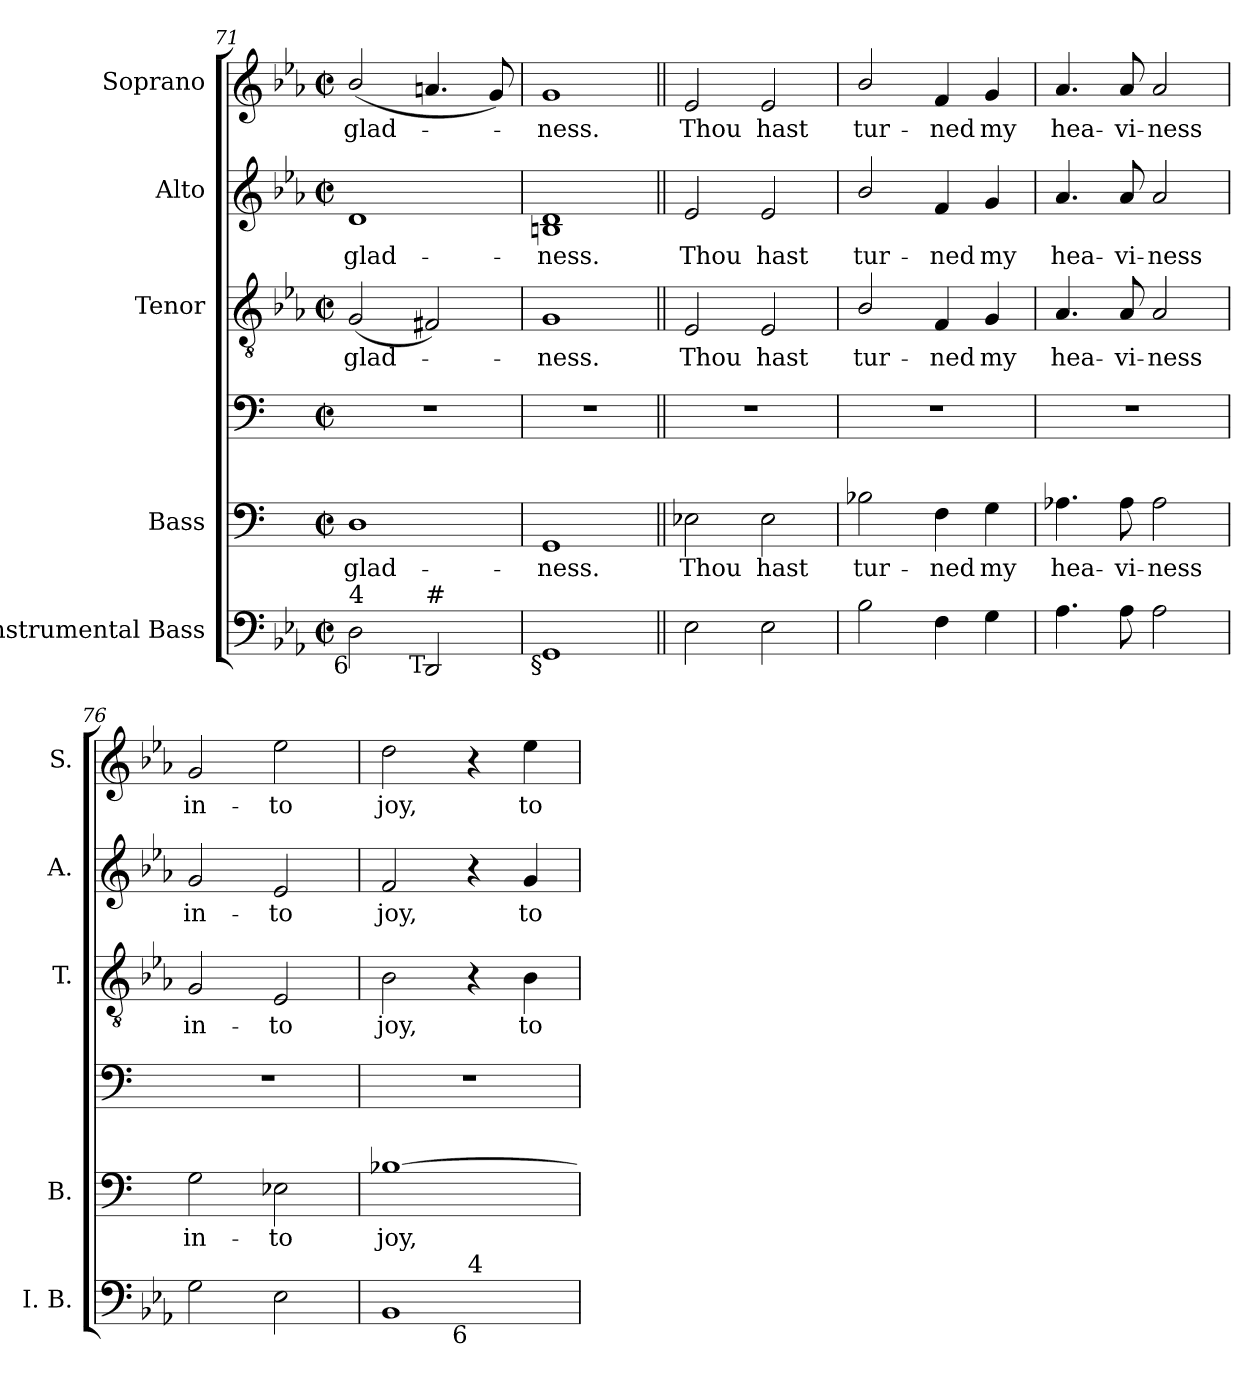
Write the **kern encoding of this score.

**kern	**kern	**text	**kern	**kern	**text	**kern	**text	**kern	**text
*part5	*part4	*part4	*part4	*part3	*part3	*part2	*part2	*part1	*part1
*staff6	*staff5	*staff5	*staff4	*staff3	*staff3	*staff2	*staff2	*staff1	*staff1
*I"Instrumental Bass	*I"Bass	*	*	*I"Tenor	*	*I"Alto	*	*I"Soprano	*
*I'I. B.	*I'B.	*	*	*I'T.	*	*I'A.	*	*I'S.	*
*clefF4	*clefF4	*	*clefF4	*clefGv2	*	*clefG2	*	*clefG2	*
*	*	*	*	*ITrd7c12	*	*	*	*	*
*k[b-e-a-]	*k[]	*	*k[]	*k[b-e-a-]	*	*k[b-e-a-]	*	*k[b-e-a-]	*
*E-:	*C:	*	*C:	*E-:	*	*E-:	*	*E-:	*
*M2/2	*M2/2	*	*M2/2	*M2/2	*	*M2/2	*	*M2/2	*
*met(c|)	*met(c|)	*	*met(c|)	*met(c|)	*	*met(c|)	*	*met(c|)	*
=71	=71	=71	=71	=71	=71	=71	=71	=71	=71
!	!	!LO:LY:b:color=#000000	!	!	!	!	!	!	!
!	!	!	!	!	!LO:LY:b:color=#000000	!	!	!	!
!	!	!	!	!	!	!	!LO:LY:b:color=#000000	!	!
!LO:TX:b:rj:t=6	!	!	!	!	!	!	!	!	!
!LO:TX:t=4	!	!	!	!	!	!	!	!	!
!	!	!	!	!	!	!	!	!	!LO:LY:b:color=#000000
2Di\	1Di	glad-	1r	(2GGi/	glad-	1di	glad-	(2b-i/	glad-
!LO:TX:b:rj:t=T	!	!	!	!	!	!	!	!	!
!LO:TX:t=#	!	!	!	!	!	!	!	!	!
2DDi/	.	.	.	2FF#Xi/)	.	.	.	4.ani/	.
.	.	.	.	.	.	.	.	8gi/)	.
=72	=72	=72	=72	=72	=72	=72	=72	=72	=72
!	!	!LO:LY:b:color=#000000	!	!	!	!	!	!	!
!	!	!	!	!	!LO:LY:b:color=#000000	!	!	!	!
!	!	!	!	!	!	!	!LO:LY:b:color=#000000	!	!
!LO:TX:b:rj:t=§	!	!	!	!	!	!	!	!	!
!	!	!	!	!	!	!	!	!	!LO:LY:b:color=#000000
1GGi	1GGi	-ness.	1r	1GGi	-ness.	1Bni 1di	-ness.	1gi	-ness.
=73||	=73||	=73||	=73||	=73||	=73||	=73||	=73||	=73||	=73||
!	!	!LO:LY:b:color=#000000	!	!	!	!	!	!	!
!	!	!	!	!	!LO:LY:b:color=#000000	!	!	!	!
!	!	!	!	!	!	!	!LO:LY:b:color=#000000	!	!
!	!	!	!	!	!	!	!	!	!LO:LY:b:color=#000000
2E-i\	2E-i\	Thou	1r	2EE-i/	Thou	2e-i/	Thou	2e-i/	Thou
!	!	!LO:LY:b:color=#000000	!	!	!	!	!	!	!
!	!	!	!	!	!LO:LY:b:color=#000000	!	!	!	!
!	!	!	!	!	!	!	!LO:LY:b:color=#000000	!	!
!	!	!	!	!	!	!	!	!	!LO:LY:b:color=#000000
2E-i\	2E-i\	hast	.	2EE-i/	hast	2e-i/	hast	2e-i/	hast
=74	=74	=74	=74	=74	=74	=74	=74	=74	=74
!	!	!LO:LY:b:color=#000000	!	!	!	!	!	!	!
!	!	!	!	!	!LO:LY:b:color=#000000	!	!	!	!
!	!	!	!	!	!	!	!LO:LY:b:color=#000000	!	!
!	!	!	!	!	!	!	!	!	!LO:LY:b:color=#000000
2B-i\	2B-i\	tur-	1r	2BB-i/	tur-	2b-i/	tur-	2b-i/	tur-
!	!	!LO:LY:b:color=#000000	!	!	!	!	!	!	!
!	!	!	!	!	!LO:LY:b:color=#000000	!	!	!	!
!	!	!	!	!	!	!	!LO:LY:b:color=#000000	!	!
!	!	!	!	!	!	!	!	!	!LO:LY:b:color=#000000
4Fi\	4Fi\	-ned	.	4FFi/	-ned	4fi/	-ned	4fi/	-ned
!	!	!LO:LY:b:color=#000000	!	!	!	!	!	!	!
!	!	!	!	!	!LO:LY:b:color=#000000	!	!	!	!
!	!	!	!	!	!	!	!LO:LY:b:color=#000000	!	!
!	!	!	!	!	!	!	!	!	!LO:LY:b:color=#000000
4Gi\	4Gi\	my	.	4GGi/	my	4gi/	my	4gi/	my
=75	=75	=75	=75	=75	=75	=75	=75	=75	=75
!	!	!LO:LY:b:color=#000000	!	!	!	!	!	!	!
!	!	!	!	!	!LO:LY:b:color=#000000	!	!	!	!
!	!	!	!	!	!	!	!LO:LY:b:color=#000000	!	!
!	!	!	!	!	!	!	!	!	!LO:LY:b:color=#000000
4.A-i\	4.A-i\	hea-	1r	4.AA-i/	hea-	4.a-i/	hea-	4.a-i/	hea-
!	!	!LO:LY:b:color=#000000	!	!	!	!	!	!	!
!	!	!	!	!	!LO:LY:b:color=#000000	!	!	!	!
!	!	!	!	!	!	!	!LO:LY:b:color=#000000	!	!
!	!	!	!	!	!	!	!	!	!LO:LY:b:color=#000000
8A-i\	8A-i\	-vi-	.	8AA-i/	-vi-	8a-i/	-vi-	8a-i/	-vi-
!	!	!LO:LY:b:color=#000000	!	!	!	!	!	!	!
!	!	!	!	!	!LO:LY:b:color=#000000	!	!	!	!
!	!	!	!	!	!	!	!LO:LY:b:color=#000000	!	!
!	!	!	!	!	!	!	!	!	!LO:LY:b:color=#000000
2A-i\	2A-i\	-ness	.	2AA-i/	-ness	2a-i/	-ness	2a-i/	-ness
!!LO:LB:g=z
=76	=76	=76	=76	=76	=76	=76	=76	=76	=76
!	!	!LO:LY:b:color=#000000	!	!	!	!	!	!	!
!	!	!	!	!	!LO:LY:b:color=#000000	!	!	!	!
!	!	!	!	!	!	!	!LO:LY:b:color=#000000	!	!
!	!	!	!	!	!	!	!	!	!LO:LY:b:color=#000000
2Gi\	2Gi\	in-	1r	2GGi/	in-	2gi/	in-	2gi/	in-
!	!	!LO:LY:b:color=#000000	!	!	!	!	!	!	!
!	!	!	!	!	!LO:LY:b:color=#000000	!	!	!	!
!	!	!	!	!	!	!	!LO:LY:b:color=#000000	!	!
!	!	!	!	!	!	!	!	!	!LO:LY:b:color=#000000
2E-i\	2E-i\	-to	.	2EE-i/	-to	2e-i/	-to	2ee-i\	-to
=77	=77	=77	=77	=77	=77	=77	=77	=77	=77
!	!	!LO:LY:b:color=#000000	!	!	!	!	!	!	!
!	!	!	!	!	!LO:LY:b:color=#000000	!	!	!	!
!	!	!	!	!	!	!	!LO:LY:b:color=#000000	!	!
!	!	!	!	!	!	!	!	!	!LO:LY:b:color=#000000
*^	*	*	*	*	*	*	*	*	*
1BB-i	2ryy	[1B-i	joy,	1r	2BB-i\	joy,	2fi/	joy,	2ddi\	joy,
!	!LO:TX:b:rj:t=6	!	!	!	!	!	!	!	!	!
!	!LO:TX:t=4	!	!	!	!	!	!	!	!	!
.	2ryy	.	.	.	4r	.	4r	.	4r	.
!	!	!	!	!	!	!LO:LY:b:color=#000000	!	!	!	!
!	!	!	!	!	!	!	!	!LO:LY:b:color=#000000	!	!
!	!	!	!	!	!	!	!	!	!	!LO:LY:b:color=#000000
.	.	.	.	.	4BB-i\	to	4gi/	to	4ee-i\	to
*v	*v	*	*	*	*	*	*	*	*	*
=	=	=	=	=	=	=	=	=	=
*-	*-	*-	*-	*-	*-	*-	*-	*-	*-
